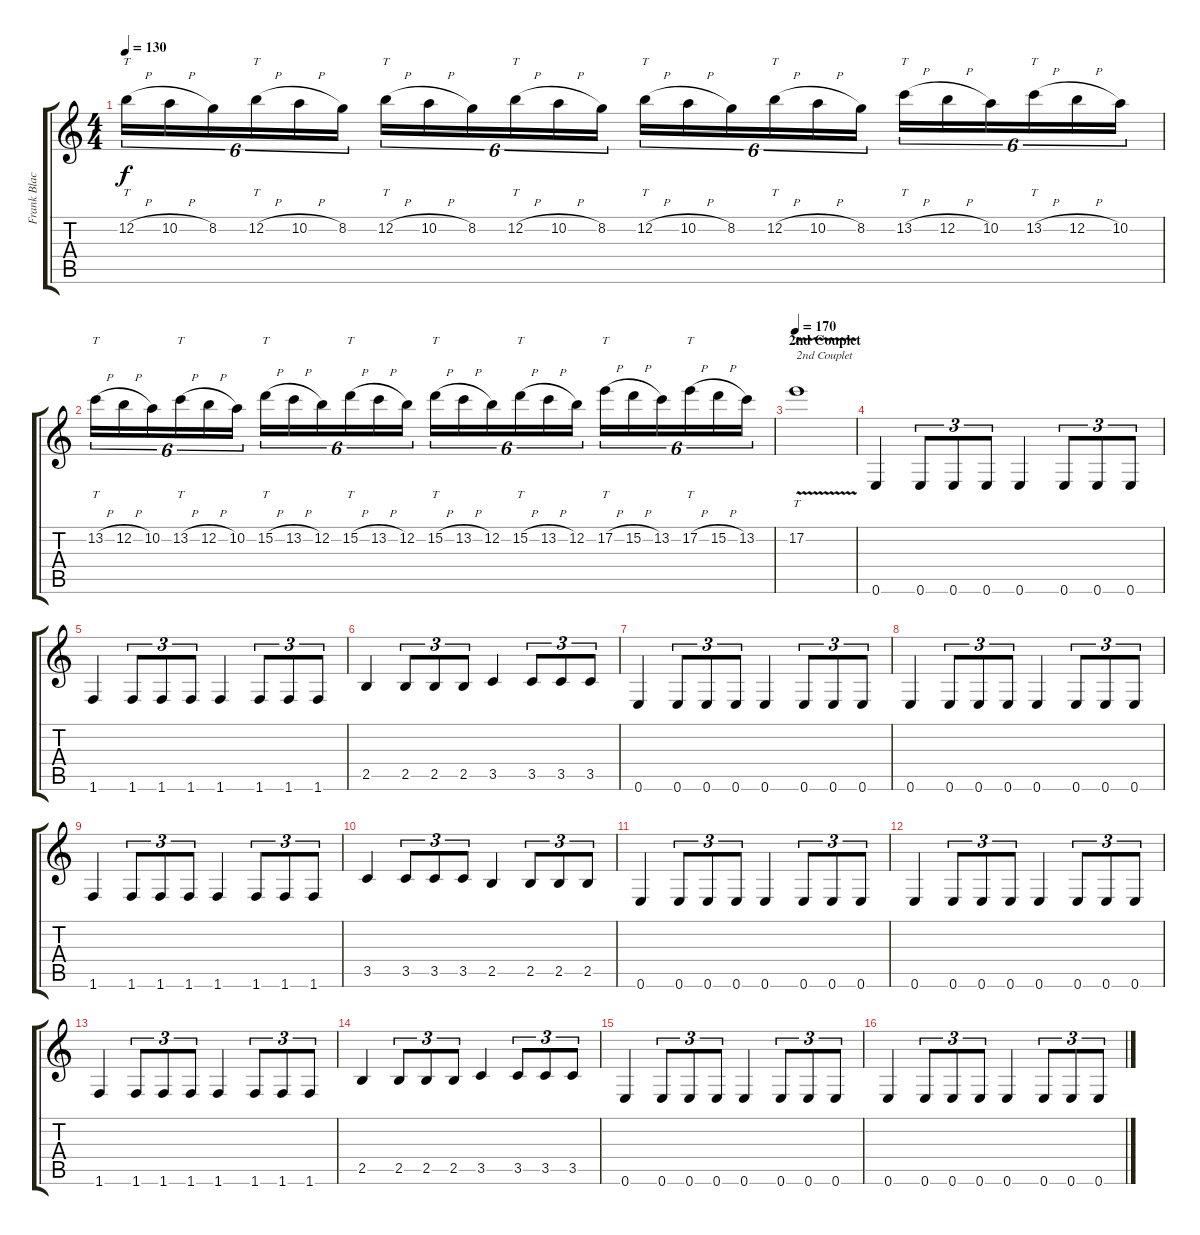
\track ("Frank Blackfire" "Frank Blac") {instrument distortionguitar}
\staff {score tabs}
\tuning (E4 B3 G3 D3 A2 E2) {hide}
\ts (4 4)
\tempo 130
\clef g2
\ks c
12.2{h}.16{tt tu (6 4) dy f} 10.2{h}.16{tu (6 4)} 8.2.16{tu (6 4)} 12.2{h}.16{tt tu (6 4)} 10.2{h}.16{tu (6 4)} 8.2.16{tu (6 4)} 12.2{h}.16{tt tu (6 4)} 10.2{h}.16{tu (6 4)} 8.2.16{tu (6 4)} 12.2{h}.16{tt tu (6 4)} 10.2{h}.16{tu (6 4)} 8.2.16{tu (6 4)} 12.2{h}.16{tt tu (6 4)} 10.2{h}.16{tu (6 4)} 8.2.16{tu (6 4)} 12.2{h}.16{tt tu (6 4)} 10.2{h}.16{tu (6 4)} 8.2.16{tu (6 4)} 13.2{h}.16{tt tu (6 4)} 12.2{h}.16{tu (6 4)} 10.2.16{tu (6 4)} 13.2{h}.16{tt tu (6 4)} 12.2{h}.16{tu (6 4)} 10.2.16{tu (6 4)} |
13.2{h}.16{tt tu (6 4)} 12.2{h}.16{tu (6 4)} 10.2.16{tu (6 4)} 13.2{h}.16{tt tu (6 4)} 12.2{h}.16{tu (6 4)} 10.2.16{tu (6 4)} 15.2{h}.16{tt tu (6 4)} 13.2{h}.16{tu (6 4)} 12.2.16{tu (6 4)} 15.2{h}.16{tt tu (6 4)} 13.2{h}.16{tu (6 4)} 12.2.16{tu (6 4)} 15.2{h}.16{tt tu (6 4)} 13.2{h}.16{tu (6 4)} 12.2.16{tu (6 4)} 15.2{h}.16{tt tu (6 4)} 13.2{h}.16{tu (6 4)} 12.2.16{tu (6 4)} 17.2{h}.16{tt tu (6 4)} 15.2{h}.16{tu (6 4)} 13.2.16{tu (6 4)} 17.2{h}.16{tt tu (6 4)} 15.2{h}.16{tu (6 4)} 13.2.16{tu (6 4)} |
\section ("" "2nd Couplet")
\tempo 170
17.2{v}.1{tt txt "2nd Couplet"} |
0.6.4{volume 16 balance 4} 0.6.8{tu (3 2)} 0.6.8{tu (3 2)} 0.6.8{tu (3 2)} 0.6.4 0.6.8{tu (3 2)} 0.6.8{tu (3 2)} 0.6.8{tu (3 2)} |
1.6.4 1.6.8{tu (3 2)} 1.6.8{tu (3 2)} 1.6.8{tu (3 2)} 1.6.4 1.6.8{tu (3 2)} 1.6.8{tu (3 2)} 1.6.8{tu (3 2)} |
2.5.4 2.5.8{tu (3 2)} 2.5.8{tu (3 2)} 2.5.8{tu (3 2)} 3.5.4 3.5.8{tu (3 2)} 3.5.8{tu (3 2)} 3.5.8{tu (3 2)} |
0.6.4 0.6.8{tu (3 2)} 0.6.8{tu (3 2)} 0.6.8{tu (3 2)} 0.6.4 0.6.8{tu (3 2)} 0.6.8{tu (3 2)} 0.6.8{tu (3 2)} |
0.6.4 0.6.8{tu (3 2)} 0.6.8{tu (3 2)} 0.6.8{tu (3 2)} 0.6.4 0.6.8{tu (3 2)} 0.6.8{tu (3 2)} 0.6.8{tu (3 2)} |
1.6.4 1.6.8{tu (3 2)} 1.6.8{tu (3 2)} 1.6.8{tu (3 2)} 1.6.4 1.6.8{tu (3 2)} 1.6.8{tu (3 2)} 1.6.8{tu (3 2)} |
3.5.4 3.5.8{tu (3 2)} 3.5.8{tu (3 2)} 3.5.8{tu (3 2)} 2.5.4 2.5.8{tu (3 2)} 2.5.8{tu (3 2)} 2.5.8{tu (3 2)} |
0.6.4 0.6.8{tu (3 2)} 0.6.8{tu (3 2)} 0.6.8{tu (3 2)} 0.6.4 0.6.8{tu (3 2)} 0.6.8{tu (3 2)} 0.6.8{tu (3 2)} |
0.6.4 0.6.8{tu (3 2)} 0.6.8{tu (3 2)} 0.6.8{tu (3 2)} 0.6.4 0.6.8{tu (3 2)} 0.6.8{tu (3 2)} 0.6.8{tu (3 2)} |
1.6.4 1.6.8{tu (3 2)} 1.6.8{tu (3 2)} 1.6.8{tu (3 2)} 1.6.4 1.6.8{tu (3 2)} 1.6.8{tu (3 2)} 1.6.8{tu (3 2)} |
2.5.4 2.5.8{tu (3 2)} 2.5.8{tu (3 2)} 2.5.8{tu (3 2)} 3.5.4 3.5.8{tu (3 2)} 3.5.8{tu (3 2)} 3.5.8{tu (3 2)} |
0.6.4 0.6.8{tu (3 2)} 0.6.8{tu (3 2)} 0.6.8{tu (3 2)} 0.6.4 0.6.8{tu (3 2)} 0.6.8{tu (3 2)} 0.6.8{tu (3 2)} |
0.6.4 0.6.8{tu (3 2)} 0.6.8{tu (3 2)} 0.6.8{tu (3 2)} 0.6.4 0.6.8{tu (3 2)} 0.6.8{tu (3 2)} 0.6.8{tu (3 2)}
